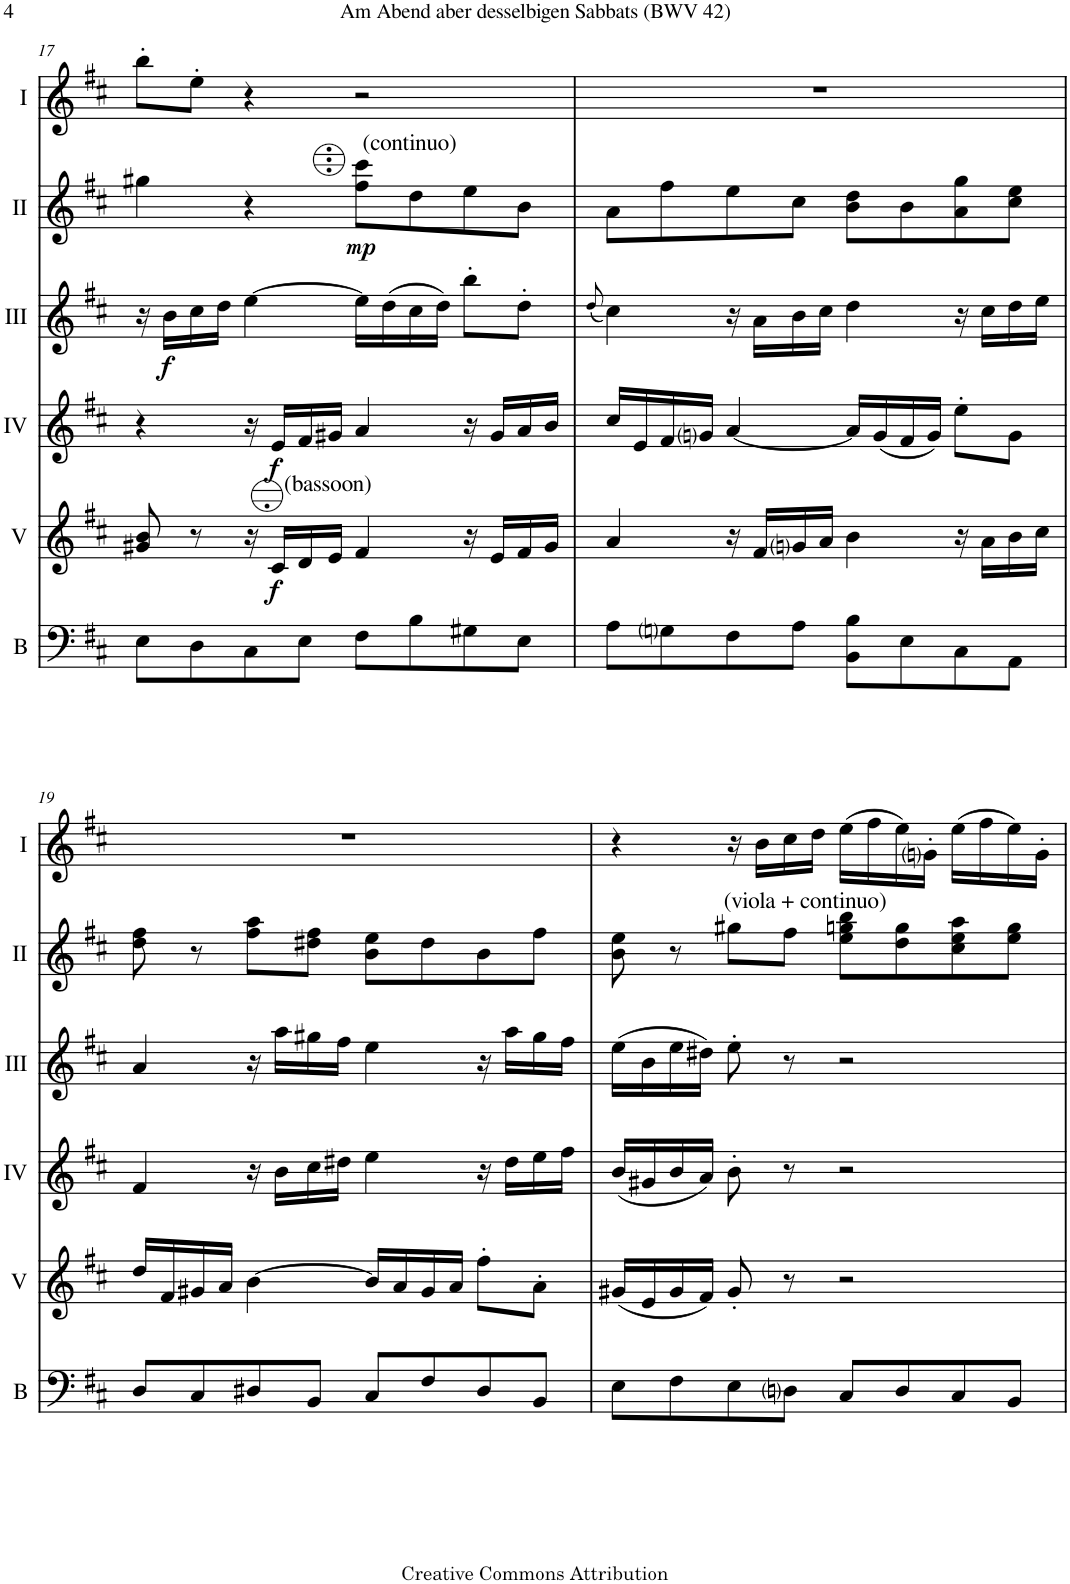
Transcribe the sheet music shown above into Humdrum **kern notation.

**kern	**kern	**dynam	**kern	**dynam	**kern	**dynam	**kern	**dynam	**kern
*part6	*part5	*part5	*part4	*part4	*part3	*part3	*part2	*part2	*part1
*staff6	*staff5	*staff5	*staff4	*staff4	*staff3	*staff3	*staff2	*staff2	*staff1
*I"Bass	*I"Acc. 5	*	*I"Acc. 4	*	*I"Acc. 3	*	*I"Acc. 2	*	*I"Acc. 1
*I'B	*	*	*	*	*	*	*	*	*
!!LO:PB:g=z
*clefF4	*clefG2	*	*clefG2	*	*clefG2	*	*clefG2	*	*clefG2
*Trd7c12	*Trd7c12	*	*	*	*	*	*Trd7c12	*	*
*k[f#c#]	*k[f#c#]	*	*k[f#c#]	*	*k[f#c#]	*	*k[f#c#]	*	*k[f#c#]
*M2/2	*M2/2	*	*M2/2	*	*M2/2	*	*M2/2	*	*M2/2
*met(c|)	*met(c|)	*	*met(c|)	*	*met(c|)	*	*met(c|)	*	*met(c|)
=17	=17	=17	=17	=17	=17	=17	=17	=17	=17
8E\L	8gg#X/ 8bb/	.	4r	.	16r	.	4gg#X\	.	8bb'\L
!	!	!	!	!	!	!LO:DY:b	!	!	!
.	.	.	.	.	16b\LL	f	.	.	.
8D\	8r	.	.	.	16cc#\	.	.	.	8ee'\J
.	.	.	.	.	16dd\JJ	.	.	.	.
8C#\	16r	.	16r	.	[4ee\	.	4r	.	4r
!	!LO:TX:a:t=(bassoon)	!	!	!	!	!	!	!	!
!	!	!LO:DY:b	!	!LO:DY:b	!	!	!	!	!
.	16c#/LL	f	16e/LL	f	.	.	.	.	.
8E\J	16d/	.	16f#/	.	.	.	.	.	.
.	16e/JJ	.	16g#X/JJ	.	.	.	.	.	.
!	!	!	!	!	!	!	!LO:TX:a:t=(continuo)	!	!
!	!	!	!	!	!	!	!	!LO:DY:b	!
8F#\L	4f#/	.	4a/	.	16ee\LL]	.	8ff#\ 8ccc#\L	mp	2r
.	.	.	.	.	(16dd\	.	.	.	.
8B\	.	.	.	.	16cc#\	.	8dd\	.	.
.	.	.	.	.	16dd\JJ)	.	.	.	.
8G#X\	16r	.	16r	.	8bb'\L	.	8ee\	.	.
.	16e/LL	.	16g#/LL	.	.	.	.	.	.
8E\J	16f#/	.	16a/	.	8dd'\J	.	8b\J	.	.
.	16g#/JJ	.	16b/JJ	.	.	.	.	.	.
=18	=18	=18	=18	=18	=18	=18	=18	=18	=18
.	.	.	.	.	(8qdd/	.	.	.	.
8A\L	4a/	.	16cc#/LL	.	4cc#\)	.	8a\L	.	1r
.	.	.	16e/	.	.	.	.	.	.
8Gni\	.	.	16f#/	.	.	.	8ff#\	.	.
.	.	.	16gni/JJ	.	.	.	.	.	.
8F#\	16r	.	[4a/	.	16r	.	8ee\	.	.
.	16f#/LL	.	.	.	16a\LL	.	.	.	.
8A\J	16gni/	.	.	.	16b\	.	8cc#\J	.	.
.	16a/JJ	.	.	.	16cc#\JJ	.	.	.	.
8BB\ 8B\L	4b\	.	16a/LL]	.	4dd\	.	8b\ 8dd\L	.	.
.	.	.	(16g/	.	.	.	.	.	.
8E\	.	.	16f#/	.	.	.	8b\	.	.
.	.	.	16g/JJ)	.	.	.	.	.	.
8C#\	16r	.	8ee'\L	.	16r	.	8a\ 8gg\	.	.
.	16a\LL	.	.	.	16cc#\LL	.	.	.	.
8AA\J	16b\	.	8g\J	.	16dd\	.	8cc#\ 8ee\J	.	.
.	16cc#\JJ	.	.	.	16ee\JJ	.	.	.	.
!!LO:LB:g=z
=19	=19	=19	=19	=19	=19	=19	=19	=19	=19
8D/L	16dd/LL	.	4f#/	.	4a/	.	8dd\ 8ff#\	.	1r
.	16f#/	.	.	.	.	.	.	.	.
8C#/	16g#X/	.	.	.	.	.	8r	.	.
.	16a/JJ	.	.	.	.	.	.	.	.
8D#X/	[4b\	.	16r	.	16r	.	8ff#\ 8aa\L	.	.
.	.	.	16b\LL	.	16aa\LL	.	.	.	.
8BB/J	.	.	16cc#\	.	16gg#X\	.	8dd#X\ 8ff#\J	.	.
.	.	.	16dd#X\JJ	.	16ff#\JJ	.	.	.	.
8C#/L	16b/LL]	.	4ee\	.	4ee\	.	8b\ 8ee\L	.	.
.	16a/	.	.	.	.	.	.	.	.
8F#/	16g#/	.	.	.	.	.	8dd#\	.	.
.	16a/JJ	.	.	.	.	.	.	.	.
8D#/	8ff#'\L	.	16r	.	16r	.	8b\	.	.
.	.	.	16dd#\LL	.	16aa\LL	.	.	.	.
8BB/J	8a'\J	.	16ee\	.	16gg#\	.	8ff#\J	.	.
.	.	.	16ff#\JJ	.	16ff#\JJ	.	.	.	.
=20	=20	=20	=20	=20	=20	=20	=20	=20	=20
8E\L	(16g#X/LL	.	(16b/LL	.	(16ee\LL	.	8b\ 8ee\	.	4r
.	16e/	.	16g#X/	.	16b\	.	.	.	.
8F#\	16g#/	.	16b/	.	16ee\	.	8r	.	.
.	16f#/JJ)	.	16a/JJ)	.	16dd#X\JJ)	.	.	.	.
!	!	!	!	!	!	!	!LO:TX:a:t=(viola + continuo)	!	!
8E\	8g#'/	.	8b'\	.	8ee'\	.	8gg#X\L	.	16r
.	.	.	.	.	.	.	.	.	16b\LL
8Dni\J	8r	.	8r	.	8r	.	8ff#\J	.	16cc#\
.	.	.	.	.	.	.	.	.	16dd\JJ
8C#/L	2r	.	2r	.	2r	.	8ee\ 8ggn\ 8bb\L	.	(16ee\LL
.	.	.	.	.	.	.	.	.	16ff#\
8D/	.	.	.	.	.	.	8dd\ 8gg\	.	16ee\)
.	.	.	.	.	.	.	.	.	16gni'\JJ
8C#/	.	.	.	.	.	.	8cc#\ 8ee\ 8aa\	.	(16ee\LL
.	.	.	.	.	.	.	.	.	16ff#\
8BB/J	.	.	.	.	.	.	8ee\ 8gg\J	.	16ee\)
.	.	.	.	.	.	.	.	.	16g'\JJ
=	=	=	=	=	=	=	=	=	=
*-	*-	*-	*-	*-	*-	*-	*-	*-	*-
